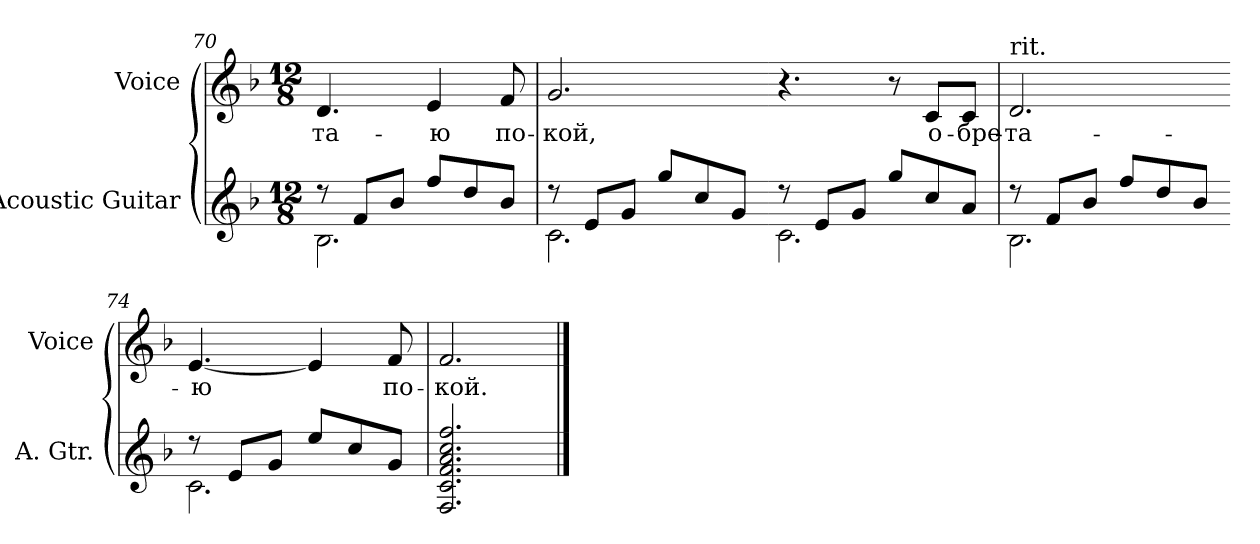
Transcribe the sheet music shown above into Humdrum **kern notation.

**kern	**kern	**text
*part2	*part1	*part1
*staff2	*staff1	*staff1
*I"Acoustic Guitar	*I"Voice	*
*I'A. Gtr.	*I'Voice	*
*clefG2	*clefG2	*
*ITrd7c12	*	*
*k[b-]	*k[b-]	*
*F:	*F:	*
*M12/8	*M12/8	*
=70	=70	=70
*^	*	*
!	!	!	!LO:LY:b:color=#000000
8r	2.BB-i\	4.di/	-та-
8Fi/L	.	.	.
8B-i/J	.	.	.
!	!	!	!LO:LY:b:color=#000000
8fi/L	.	4ei/	-ю
8di/	.	.	.
!	!	!	!LO:LY:b:color=#000000
8B-i/J	.	8fi/	по-
!!LO:PB:g=z
=71	=71	=71	=71
!	!	!	!LO:LY:b:color=#000000
8r	2.Ci\	2.gi/	-кой,
8Ei/L	.	.	.
8Gi/J	.	.	.
8gi/L	.	.	.
8ci/	.	.	.
8Gi/J	.	.	.
=72-	=72-	=72-	=72-
8r	2.Ci\	4.r	.
8Ei/L	.	.	.
8Gi/J	.	.	.
8gi/L	.	8r	.
!	!	!	!LO:LY:b:color=#000000
8ci/	.	8ci/L	о-
!	!	!	!LO:LY:b:color=#000000
8Ai/J	.	8ci/J	-бре-
=73	=73	=73	=73
!	!	!LO:TX:t=rit.	!
!	!	!	!LO:LY:b:color=#000000
8r	2.BB-i\	2.di/	-та-
8Fi/L	.	.	.
8B-i/J	.	.	.
8fi/L	.	.	.
8di/	.	.	.
8B-i/J	.	.	.
=74-	=74-	=74-	=74-
!	!	!	!LO:LY:b:color=#000000
8r	2.Ci\	[<4.ei/	-ю
8Ei/L	.	.	.
8Gi/J	.	.	.
8ei/L	.	4ei/]	.
8ci/	.	.	.
!	!	!	!LO:LY:b:color=#000000
8Gi/J	.	8fi/	по-
*v	*v	*	*
=75	=75	=75
!	!	!LO:LY:b:color=#000000
2.FFi/ 2.Ci 2.Fi 2.Ai 2.ci 2.fi	2.fi/	-кой.
==	==	==
*-	*-	*-
